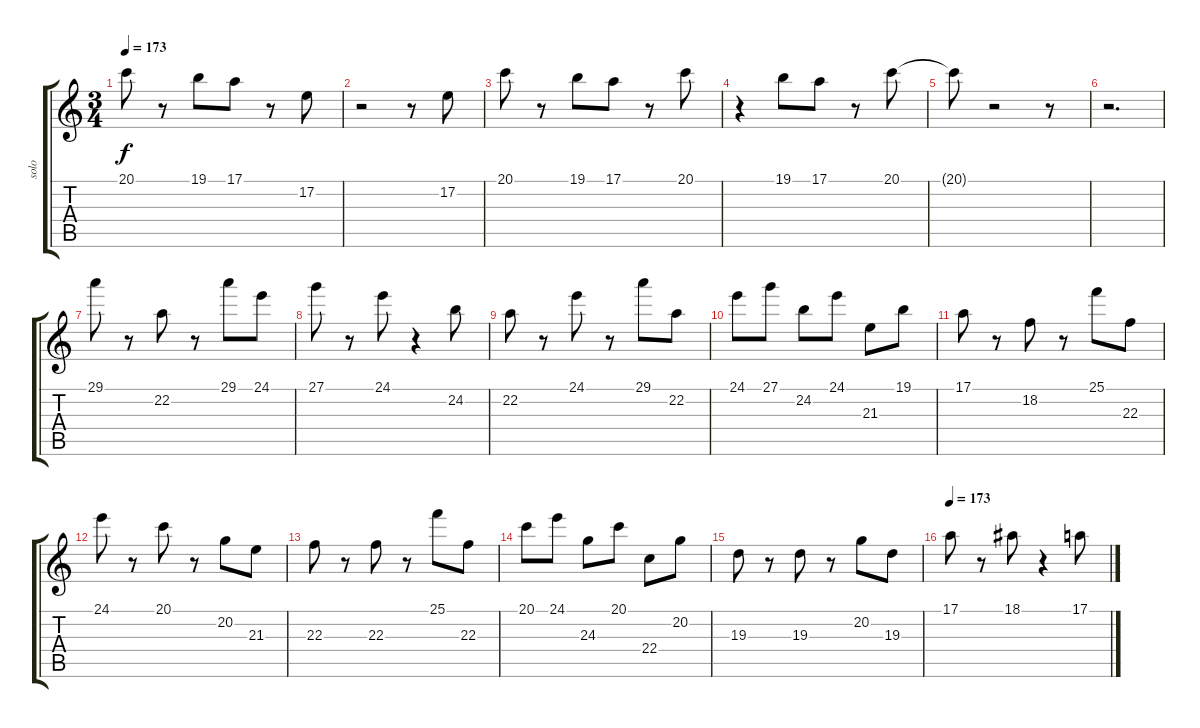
\track ("solo" "solo") {instrument lead8bassandlead}
\staff {score tabs}
\tuning (E4 B3 G3 D3 A2 E2) {hide}
\ts (3 4)
\tempo 173
\clef g2
\ks c
20.1.8{dy f} r.8 19.1.8 17.1.8 r.8 17.2.8 |
r.2 r.8 17.2.8 |
20.1.8 r.8 19.1.8 17.1.8 r.8 20.1.8 |
r.4 19.1.8 17.1.8 r.8 20.1.8 |
20.1{t}.8 r.2 r.8 |
r.2{d} |
29.1.8 r.8 22.2.8 r.8 29.1.8 24.1.8 |
27.1.8 r.8 24.1.8 r.4 24.2.8 |
22.2.8 r.8 24.1.8 r.8 29.1.8 22.2.8 |
24.1.8 27.1.8 24.2.8 24.1.8 21.3.8 19.1.8 |
17.1.8 r.8 18.2.8 r.8 25.1.8 22.3.8 |
24.1.8 r.8 20.1.8 r.8 20.2.8 21.3.8 |
22.3.8 r.8 22.3.8 r.8 25.1.8 22.3.8 |
20.1.8 24.1.8 24.3.8 20.1.8 22.4.8 20.2.8 |
19.3.8 r.8 19.3.8 r.8 20.2.8 19.3.8 |
\tempo 173
17.1.8 r.8 18.1.8 r.4 17.1.8
